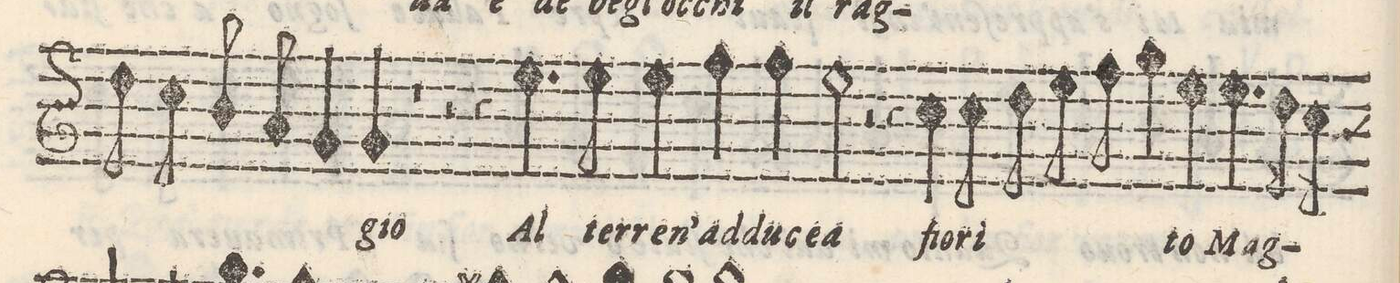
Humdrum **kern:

**kern	**text
*I"QUINTO	*
*clefG2	*
*k[]	*
*met(C)	*
*M2/1	*
8dd\	.
8cc\	.
8b/	.
8a/	.
4g/	.
4g/	-gio
=12-	=12-
1r	.
2r	.
4r	.
4.ee\	Al
=13-	=13-
8ee\	ter-
4ee\	-ren-
4ff\	-`ad-
4ff\	-du-
2ee\	-cea
2r	.
=14-	=14-
4r	.
4cc\	fio-
8cc\	-ri-
8dd\	.
8ee\	.
8ff\	.
4gg\	.
4ee\	to
4.ee\	Mag-
16dd\	.
16cc\	.
=15-	=15-
*-	*-
